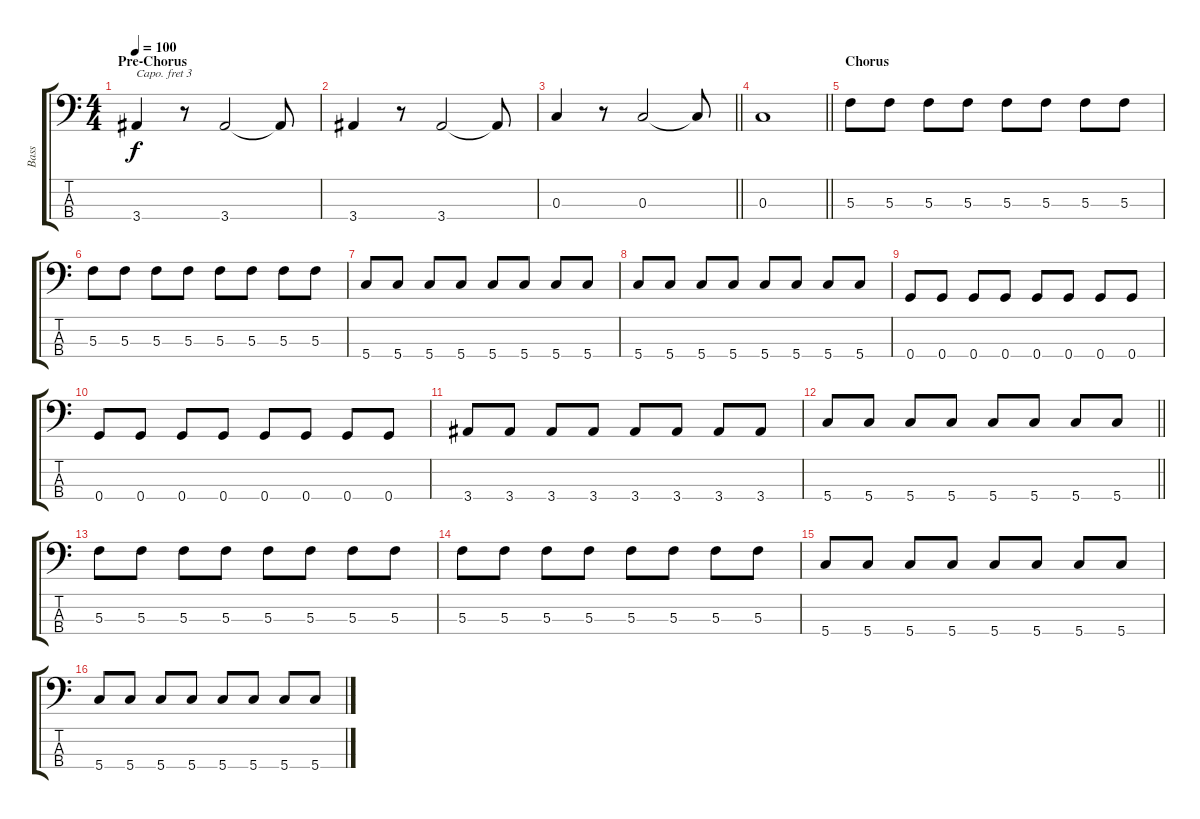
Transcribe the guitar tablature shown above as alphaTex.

\track ("Bass" "Bass") {instrument electricbassfinger}
\staff {score tabs}
\capo 3
\tuning (G2 D2 A1 E1) {hide}
\ts (4 4)
\section ("" "Pre-Chorus")
\tempo 100
\clef f4
\ks c
3.4.4{dy f} r.8 3.4.2 3.4{t}.8 |
3.4.4 r.8 3.4.2 3.4{t}.8 |
\barLineRight lightlight
0.3.4 r.8 0.3.2 0.3{t}.8 |
\barLineRight lightlight
0.3.1 |
\section ("" "Chorus")
5.3.8 5.3.8 5.3.8 5.3.8 5.3.8 5.3.8 5.3.8 5.3.8 |
5.3.8 5.3.8 5.3.8 5.3.8 5.3.8 5.3.8 5.3.8 5.3.8 |
5.4.8 5.4.8 5.4.8 5.4.8 5.4.8 5.4.8 5.4.8 5.4.8 |
5.4.8 5.4.8 5.4.8 5.4.8 5.4.8 5.4.8 5.4.8 5.4.8 |
0.4.8 0.4.8 0.4.8 0.4.8 0.4.8 0.4.8 0.4.8 0.4.8 |
0.4.8 0.4.8 0.4.8 0.4.8 0.4.8 0.4.8 0.4.8 0.4.8 |
3.4.8 3.4.8 3.4.8 3.4.8 3.4.8 3.4.8 3.4.8 3.4.8 |
\barLineRight lightlight
5.4.8 5.4.8 5.4.8 5.4.8 5.4.8 5.4.8 5.4.8 5.4.8 |
5.3.8 5.3.8 5.3.8 5.3.8 5.3.8 5.3.8 5.3.8 5.3.8 |
5.3.8 5.3.8 5.3.8 5.3.8 5.3.8 5.3.8 5.3.8 5.3.8 |
5.4.8 5.4.8 5.4.8 5.4.8 5.4.8 5.4.8 5.4.8 5.4.8 |
5.4.8 5.4.8 5.4.8 5.4.8 5.4.8 5.4.8 5.4.8 5.4.8
